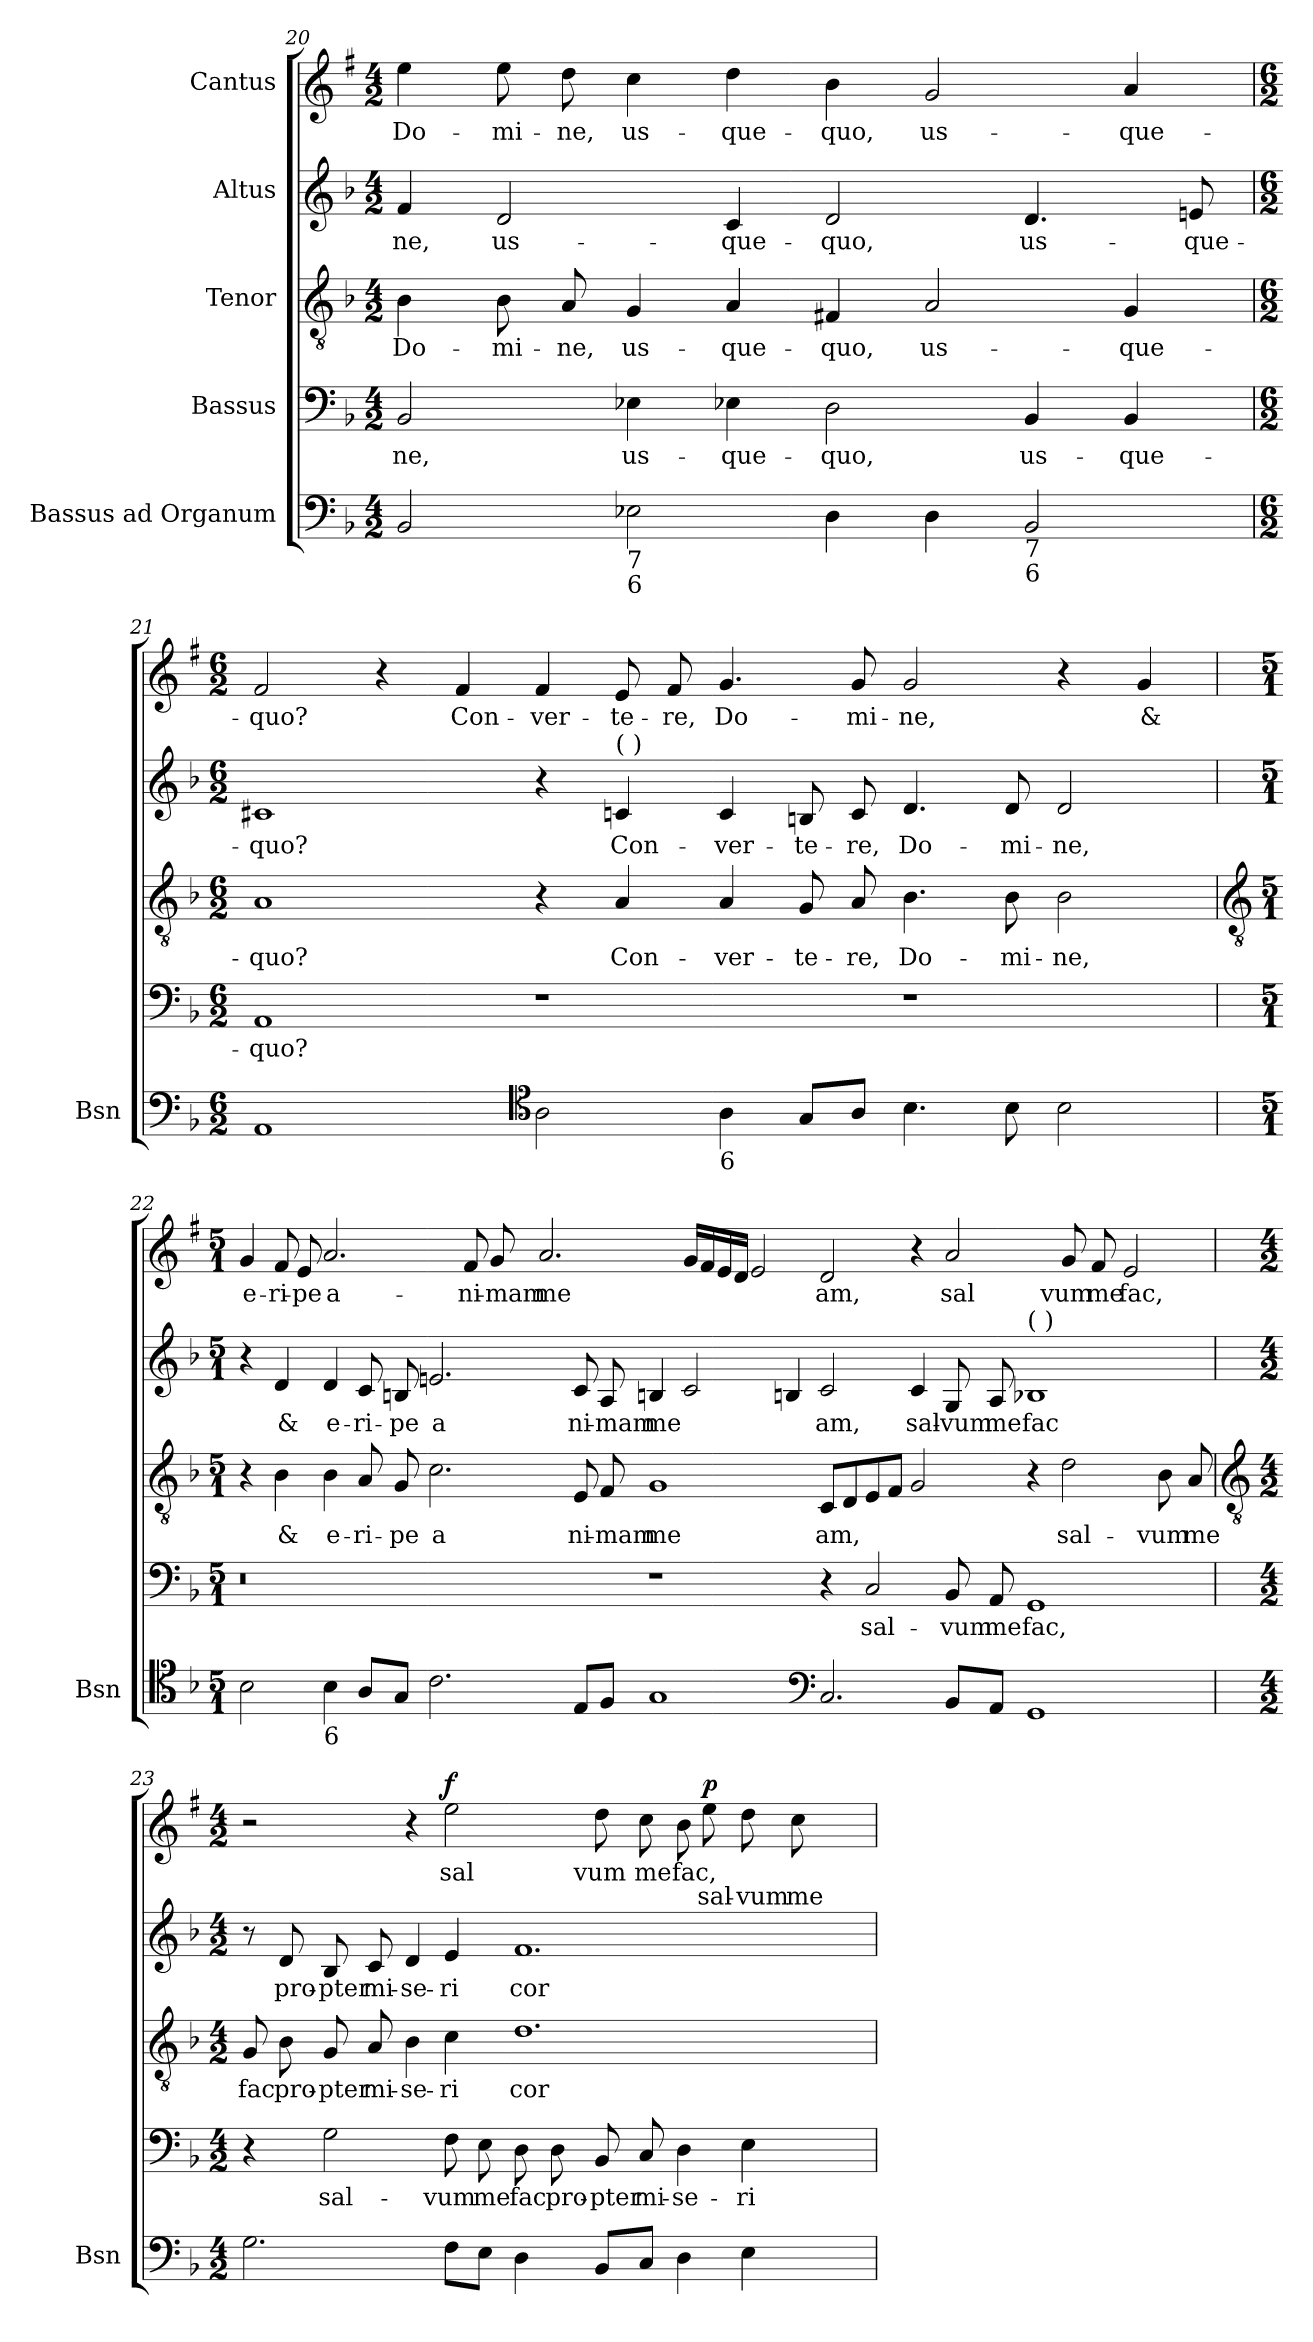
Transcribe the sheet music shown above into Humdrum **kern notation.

**kern	**kern	**text	**kern	**text	**kern	**text	**kern	**text	**text	**dynam
*part5	*part4	*part4	*part3	*part3	*part2	*part2	*part1	*part1	*part1	*part1
*staff5	*staff4	*staff4	*staff3	*staff3	*staff2	*staff2	*staff1	*staff1	*staff1	*staff1
*I"Bassus ad Organum	*I"Bassus	*	*I"Tenor	*	*I"Altus	*	*I"Cantus	*	*	*
*I'Bsn	*	*	*	*	*	*	*	*	*	*
*clefF4	*clefF4	*	*clefGv2	*	*clefG2	*	*clefG2	*	*	*
*	*	*	*	*	*	*	*ITrd1c2	*	*	*
*k[b-]	*k[b-]	*	*k[b-]	*	*k[b-]	*	*k[b-]	*	*	*
*F:	*F:	*	*F:	*	*F:	*	*F:	*	*	*
*M4/2	*M4/2	*	*M4/2	*	*M4/2	*	*M4/2	*	*	*
=20	=20	=20	=20	=20	=20	=20	=20	=20	=20	=20
!	!	!LO:LY:b	!	!LO:LY:b	!	!LO:LY:b	!	!LO:LY:b	!	!
2BB-	2BB-	-ne,	4B-	Do-	4f	-ne,	4dd	Do-	.	.
!	!	!	!	!LO:LY:b	!	!LO:LY:b	!	!LO:LY:b	!	!
.	.	.	8B-	-mi-	2d	us-	8dd	-mi-	.	.
!	!	!	!	!LO:LY:b	!	!	!	!LO:LY:b	!	!
.	.	.	8A	-ne,	.	.	8cc	-ne,	.	.
!LO:TX:b:t=7	!	!	!	!	!	!	!	!	!	!
!LO:TX:b:t=6	!	!	!	!	!	!	!	!	!	!
!	!	!LO:LY:b	!	!LO:LY:b	!	!	!	!LO:LY:b	!	!
2E-X	4E-X	us-	4G	us-	.	.	4b-	us-	.	.
!	!	!LO:LY:b	!	!LO:LY:b	!	!LO:LY:b	!	!LO:LY:b	!	!
.	4E-X	-que-	4A	-que-	4c	-que-	4cc	-que-	.	.
!	!	!LO:LY:b	!	!LO:LY:b	!	!LO:LY:b	!	!LO:LY:b	!	!
4D	2D	-quo,	4F#	-quo,	2d	-quo,	4a	-quo,	.	.
!	!	!	!	!LO:LY:b	!	!	!	!LO:LY:b	!	!
4D	.	.	2A	us-	.	.	2f	us-	.	.
!LO:TX:b:t=7	!	!	!	!	!	!	!	!	!	!
!LO:TX:b:t=6	!	!	!	!	!	!	!	!	!	!
!	!	!LO:LY:b	!	!	!	!LO:LY:b	!	!	!	!
2BB-	4BB-	us-	.	.	4.d	us-	.	.	.	.
!	!	!LO:LY:b	!	!LO:LY:b	!	!	!	!LO:LY:b	!	!
.	4BB-	-que-	4G	-que-	.	.	4g	-que-	.	.
!	!	!	!	!	!	!LO:LY:b	!	!	!	!
.	.	.	.	.	8en	-que-	.	.	.	.
=21	=21	=21	=21	=21	=21	=21	=21	=21	=21	=21
*M6/2	*M6/2	*	*M6/2	*	*M6/2	*	*M6/2	*	*	*
!	!	!LO:LY:b	!	!LO:LY:b	!	!LO:LY:b	!	!LO:LY:b	!	!
1AA	1AA	-quo?	1A	-quo?	1c#X	-quo?	2e	-quo?	.	.
.	.	.	.	.	.	.	4r	.	.	.
!	!	!	!	!	!	!	!	!LO:LY:b	!	!
.	.	.	.	.	.	.	4e	Con-	.	.
*clefC4	*	*	*	*	*	*	*	*	*	*
!	!	!	!	!	!	!	!	!LO:LY:b	!	!
2A	1r	.	4r	.	4r	.	4e	-ver-	.	.
!	!	!	!	!	!LO:TX:a:t=(  )	!	!	!	!	!
!	!	!	!	!LO:LY:b	!	!LO:LY:b	!	!LO:LY:b	!	!
.	.	.	4A	Con-	4c	Con-	8d	-te-	.	.
!	!	!	!	!	!	!	!	!LO:LY:b	!	!
.	.	.	.	.	.	.	8e	-re,	.	.
!LO:TX:b:t=6	!	!	!	!	!	!	!	!	!	!
!	!	!	!	!LO:LY:b	!	!LO:LY:b	!	!LO:LY:b	!	!
4A	.	.	4A	-ver-	4c	-ver-	4.f	Do-	.	.
!	!	!	!	!LO:LY:b	!	!LO:LY:b	!	!	!	!
8GL	.	.	8G	-te-	8Bn	-te-	.	.	.	.
!	!	!	!	!LO:LY:b	!	!LO:LY:b	!	!LO:LY:b	!	!
8AJ	.	.	8A	-re,	8c	-re,	8f	-mi-	.	.
!	!	!	!	!LO:LY:b	!	!LO:LY:b	!	!LO:LY:b	!	!
4.B-	1r	.	4.B-	Do-	4.d	Do-	2f	-ne,	.	.
!	!	!	!	!LO:LY:b	!	!LO:LY:b	!	!	!	!
8B-	.	.	8B-	-mi-	8d	-mi-	.	.	.	.
!	!	!	!	!LO:LY:b	!	!LO:LY:b	!	!	!	!
2B-	.	.	2B-	-ne,	2d	-ne,	4r	.	.	.
!	!	!	!	!	!	!	!	!LO:LY:b	!	!
.	.	.	.	.	.	.	4f	&	.	.
!!LO:LB:g=z
=22	=22	=22	=22	=22	=22	=22	=22	=22	=22	=22
*	*	*	*clefGv2	*	*	*	*	*	*	*
*M5/1	*M5/1	*	*M5/1	*	*M5/1	*	*M5/1	*	*	*
!	!	!	!	!	!	!	!	!LO:LY:b	!	!
2B-	0r	.	4r	.	4r	.	4f	e-	.	.
!	!	!	!	!LO:LY:b	!	!LO:LY:b	!	!LO:LY:b	!	!
.	.	.	4B-	&	4d	&	8e	-ri-	.	.
!	!	!	!	!	!	!	!	!LO:LY:b	!	!
.	.	.	.	.	.	.	8d	-pe	.	.
!LO:TX:b:t=6	!	!	!	!	!	!	!	!	!	!
!	!	!	!	!LO:LY:b	!	!LO:LY:b	!	!LO:LY:b	!	!
4B-	.	.	4B-	e-	4d	e-	2.g	a-	.	.
!	!	!	!	!LO:LY:b	!	!LO:LY:b	!	!	!	!
8AL	.	.	8A	-ri-	8c	-ri-	.	.	.	.
!	!	!	!	!LO:LY:b	!	!LO:LY:b	!	!	!	!
8GJ	.	.	8G	-pe	8Bn	-pe	.	.	.	.
!	!	!	!	!LO:LY:b	!	!LO:LY:b	!	!	!	!
2.c	.	.	2.c	a	2.en	a	.	.	.	.
!	!	!	!	!	!	!	!	!LO:LY:b	!	!
.	.	.	.	.	.	.	8e	-ni-	.	.
!	!	!	!	!	!	!	!	!LO:LY:b	!	!
.	.	.	.	.	.	.	8f	-mam	.	.
!	!	!	!	!	!	!	!	!LO:LY:b	!	!
.	.	.	.	.	.	.	2.g	me	.	.
!	!	!	!	!LO:LY:b	!	!LO:LY:b	!	!	!	!
8EL	.	.	8E	ni-	8c	ni-	.	.	.	.
!	!	!	!	!LO:LY:b	!	!LO:LY:b	!	!	!	!
8FJ	.	.	8F	-mam	8A	-mam	.	.	.	.
!	!	!	!	!LO:LY:b	!	!LO:LY:b	!	!	!	!
1G	1r	.	1G	me	4Bn	me	.	.	.	.
.	.	.	.	.	2c	.	16fLL	.	.	.
.	.	.	.	.	.	.	16e	.	.	.
.	.	.	.	.	.	.	16d	.	.	.
.	.	.	.	.	.	.	16cJJ	.	.	.
.	.	.	.	.	.	.	2d	.	.	.
.	.	.	.	.	4Bn	.	.	.	.	.
*clefF4	*	*	*	*	*	*	*	*	*	*
!	!	!	!	!LO:LY:b	!	!LO:LY:b	!	!LO:LY:b	!	!
2.C	4r	.	8CL	am,	2c	am,	2c	am,	.	.
.	.	.	8D	.	.	.	.	.	.	.
!	!	!LO:LY:b	!	!	!	!	!	!	!	!
.	2C	sal-	8E	.	.	.	.	.	.	.
.	.	.	8FJ	.	.	.	.	.	.	.
!	!	!	!	!	!	!LO:LY:b	!	!	!	!
.	.	.	2G	.	4c	sal-	4r	.	.	.
!	!	!LO:LY:b	!	!	!	!LO:LY:b	!	!LO:LY:b	!	!
8BB-L	8BB-	-vum	.	.	8G	-vum	2g	sal	.	.
!	!	!LO:LY:b	!	!	!	!LO:LY:b	!	!	!	!
8AAJ	8AA	me	.	.	8A	me	.	.	.	.
!	!	!	!	!	!LO:TX:a:t=(  )	!	!	!	!	!
!	!	!LO:LY:b	!	!	!	!LO:LY:b	!	!	!	!
1GG	1GG	fac,	4r	.	1B-	fac	.	.	.	.
!	!	!	!	!LO:LY:b	!	!	!	!LO:LY:b	!	!
.	.	.	2d	sal-	.	.	8f	vum	.	.
!	!	!	!	!	!	!	!	!LO:LY:b	!	!
.	.	.	.	.	.	.	8e	me	.	.
!	!	!	!	!	!	!	!	!LO:LY:b	!	!
.	.	.	.	.	.	.	2d	fac,	.	.
!	!	!	!	!LO:LY:b	!	!	!	!	!	!
.	.	.	8B-	-vum	.	.	.	.	.	.
!	!	!	!	!LO:LY:b	!	!	!	!	!	!
.	.	.	8A	me	.	.	.	.	.	.
!!LO:LB:g=z
=23	=23	=23	=23	=23	=23	=23	=23	=23	=23	=23
*	*	*	*clefGv2	*	*	*	*	*	*	*
*M4/2	*M4/2	*	*M4/2	*	*M4/2	*	*M4/2	*	*	*
!	!	!	!	!LO:LY:b	!	!	!	!	!	!
2.G	4r	.	8G	fac	8r	.	2r	.	.	.
!	!	!	!	!LO:LY:b	!	!LO:LY:b	!	!	!	!
.	.	.	8B-	pro-	8d	pro-	.	.	.	.
!	!	!LO:LY:b	!	!LO:LY:b	!	!LO:LY:b	!	!	!	!
.	2G	sal-	8G	-pter	8B-	-pter	.	.	.	.
!	!	!	!	!LO:LY:b	!	!LO:LY:b	!	!	!	!
.	.	.	8A	mi-	8c	mi-	.	.	.	.
!	!	!	!	!LO:LY:b	!	!LO:LY:b	!	!	!	!
.	.	.	4B-	-se-	4d	-se-	4r	.	.	.
!	!	!LO:LY:b	!	!LO:LY:b	!	!LO:LY:b	!	!LO:LY:b	!	!LO:DY:a
8FL	8F	-vum	4c	-ri	4e	-ri	2dd	sal	.	f
!	!	!LO:LY:b	!	!	!	!	!	!	!	!
8EJ	8E	me	.	.	.	.	.	.	.	.
!	!	!LO:LY:b	!	!LO:LY:b	!	!LO:LY:b	!	!	!	!
4D	8D	fac	1.d	cor	1.f	cor	.	.	.	.
!	!	!LO:LY:b	!	!	!	!	!	!	!	!
.	8D	pro-	.	.	.	.	.	.	.	.
!	!	!LO:LY:b	!	!	!	!	!	!LO:LY:b	!	!
8BB-L	8BB-	-pter	.	.	.	.	8cc	vum	.	.
!	!	!LO:LY:b	!	!	!	!	!	!LO:LY:b	!	!
8CJ	8C	mi-	.	.	.	.	8b-	me	.	.
!	!	!LO:LY:b	!	!	!	!	!	!LO:LY:b	!	!
4D	4D	-se-	.	.	.	.	8a	fac,	.	.
!	!	!	!	!	!	!	!	!	!LO:LY:b	!LO:DY:a
.	.	.	.	.	.	.	8dd	.	sal-	p
!	!	!LO:LY:b	!	!	!	!	!	!	!LO:LY:b	!
4E	4E	-ri-	.	.	.	.	8cc	.	-vum	.
!	!	!	!	!	!	!	!	!	!LO:LY:b	!
.	.	.	.	.	.	.	8b-	.	me	.
2ryy	2ryy	.	.	.	.	.	2ryy	.	.	.
=	=	=	=	=	=	=	=	=	=	=
*-	*-	*-	*-	*-	*-	*-	*-	*-	*-	*-
